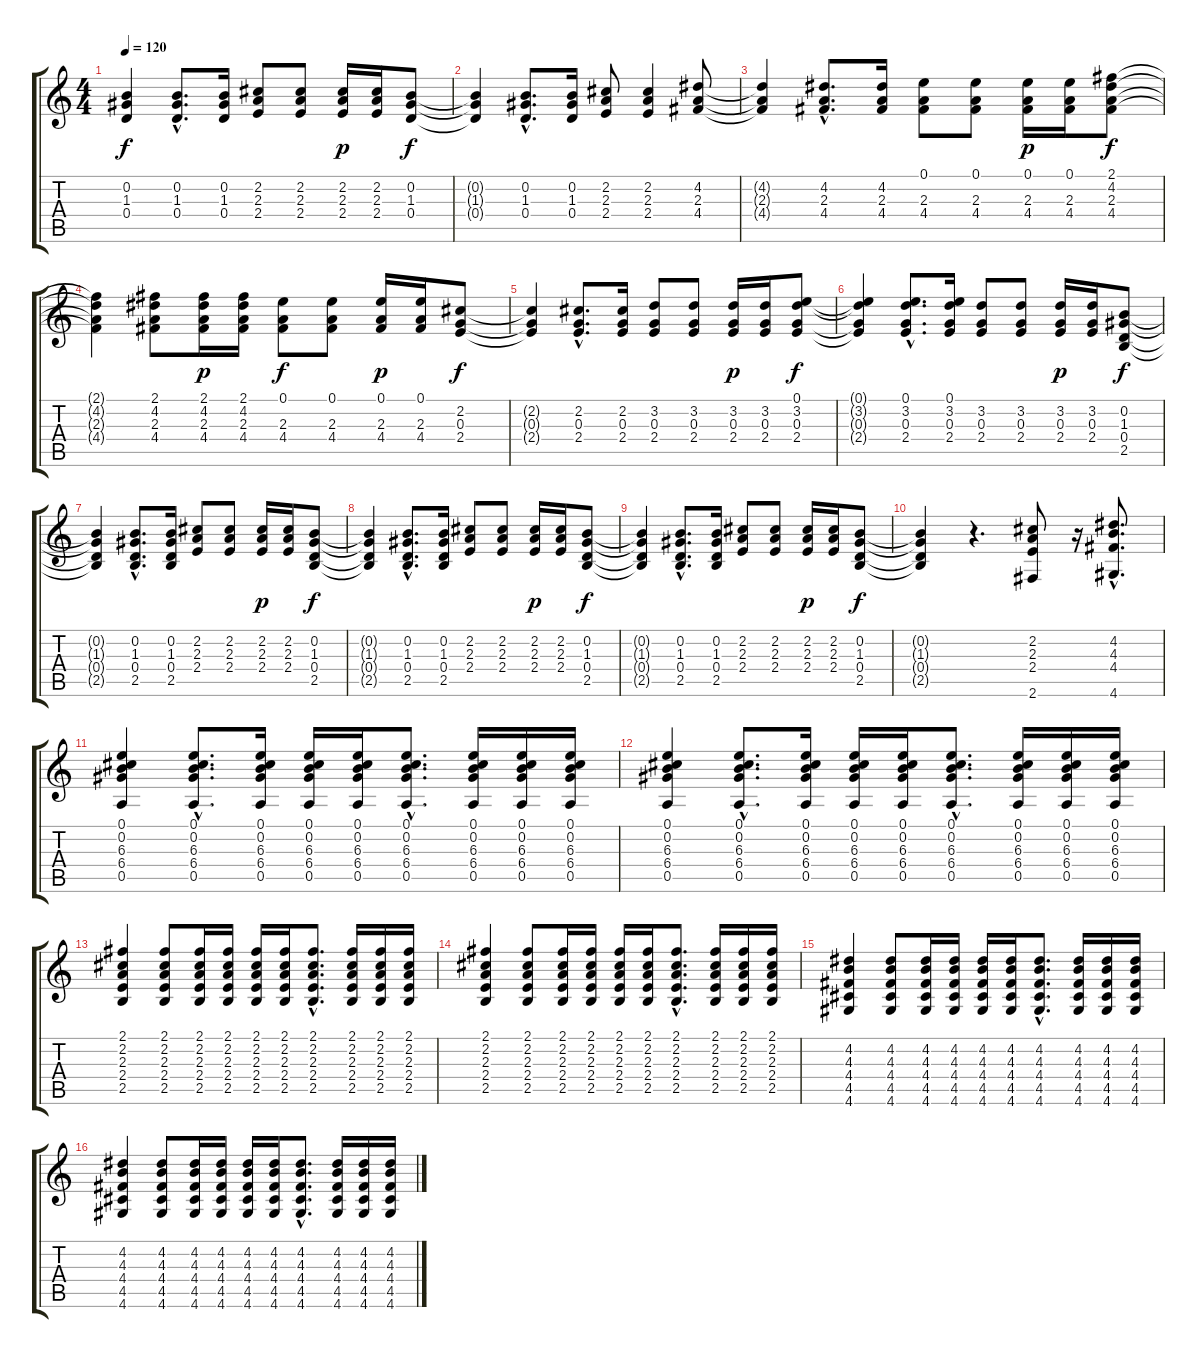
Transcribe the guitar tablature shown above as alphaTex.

\track "" {instrument acousticguitarsteel}
\staff {score tabs}
\tuning (E4 B3 G3 D3 A2 E2) {hide}
\ts (4 4)
\tempo 120
\clef g2
\ks c
(0.2{t} 1.3{t} 0.4{t}).4{dy f} (0.2{hac} 1.3{hac} 0.4{hac}).8{d} (0.2 1.3 0.4).16 (2.2 2.3 2.4).8 (2.2 2.3 2.4).8 (2.2 2.3 2.4).16{dy p} (2.2 2.3 2.4).16 (0.2 1.3 0.4).8{dy f} |
(0.2{t} 1.3{t} 0.4{t}).4 (0.2{hac} 1.3{hac} 0.4{hac}).8{d} (0.2 1.3 0.4).16 (2.2 2.3 2.4).8 (2.2 2.3 2.4).4 (4.2 2.3 4.4).8 |
(4.2{t} 2.3{t} 4.4{t}).4 (4.2{hac} 2.3{hac} 4.4{hac}).8{d} (4.2 2.3 4.4).16 (0.1 2.3 4.4).8 (0.1 2.3 4.4).8 (0.1 2.3 4.4).16{dy p} (0.1 2.3 4.4).16 (2.1 4.2 2.3 4.4).8{dy f} |
(2.1{t} 4.2{t} 2.3{t} 4.4{t}).4 (2.1 4.2 2.3 4.4).8 (2.1 4.2 2.3 4.4).16{dy p} (2.1 4.2 2.3 4.4).16 (0.1 2.3 4.4).8{dy f} (0.1 2.3 4.4).8 (0.1 2.3 4.4).16{dy p} (0.1 2.3 4.4).16 (2.2 0.3 2.4).8{dy f} |
(2.2{t} 0.3{t} 2.4{t}).4 (2.2{hac} 0.3{hac} 2.4{hac}).8{d} (2.2 0.3 2.4).16 (3.2 0.3 2.4).8 (3.2 0.3 2.4).8 (3.2 0.3 2.4).16{dy p} (3.2 0.3 2.4).16 (0.1 3.2 0.3 2.4).8{dy f} |
(0.1{t} 3.2{t} 0.3{t} 2.4{t}).4 (0.1{hac} 3.2{hac} 0.3{hac} 2.4{hac}).8{d} (0.1 3.2 0.3 2.4).16 (3.2 0.3 2.4).8 (3.2 0.3 2.4).8 (3.2 0.3 2.4).16{dy p} (3.2 0.3 2.4).16 (0.2 1.3 0.4 2.5).8{dy f} |
(0.2{t} 1.3{t} 0.4{t} 2.5{t}).4 (0.2{hac} 1.3{hac} 0.4{hac} 2.5{hac}).8{d} (0.2 1.3 0.4 2.5).16 (2.2 2.3 2.4).8 (2.2 2.3 2.4).8 (2.2 2.3 2.4).16{dy p} (2.2 2.3 2.4).16 (0.2 1.3 0.4 2.5).8{dy f} |
(0.2{t} 1.3{t} 0.4{t} 2.5{t}).4 (0.2{hac} 1.3{hac} 0.4{hac} 2.5{hac}).8{d} (0.2 1.3 0.4 2.5).16 (2.2 2.3 2.4).8 (2.2 2.3 2.4).8 (2.2 2.3 2.4).16{dy p} (2.2 2.3 2.4).16 (0.2 1.3 0.4 2.5).8{dy f} |
(0.2{t} 1.3{t} 0.4{t} 2.5{t}).4 (0.2{hac} 1.3{hac} 0.4{hac} 2.5{hac}).8{d} (0.2 1.3 0.4 2.5).16 (2.2 2.3 2.4).8 (2.2 2.3 2.4).8 (2.2 2.3 2.4).16{dy p} (2.2 2.3 2.4).16 (0.2 1.3 0.4 2.5).8{dy f} |
(0.2{t} 1.3{t} 0.4{t} 2.5{t}).4 r.4{d} (2.2 2.3 2.4 2.6).8 r.16 (4.2{hac} 4.3{hac} 4.4{hac} 4.6{hac}).8{d} |
(0.1 0.2 6.3 6.4 0.5).4 (0.1{hac} 0.2{hac} 6.3{hac} 6.4{hac} 0.5{hac}).8{d} (0.1 0.2 6.3 6.4 0.5).16 (0.1 0.2 6.3 6.4 0.5).16 (0.1 0.2 6.3 6.4 0.5).16 (0.1{hac} 0.2{hac} 6.3{hac} 6.4{hac} 0.5{hac}).8{d} (0.1 0.2 6.3 6.4 0.5).16 (0.1 0.2 6.3 6.4 0.5).16 (0.1 0.2 6.3 6.4 0.5).16 |
(0.1 0.2 6.3 6.4 0.5).4 (0.1{hac} 0.2{hac} 6.3{hac} 6.4{hac} 0.5{hac}).8{d} (0.1 0.2 6.3 6.4 0.5).16 (0.1 0.2 6.3 6.4 0.5).16 (0.1 0.2 6.3 6.4 0.5).16 (0.1{hac} 0.2{hac} 6.3{hac} 6.4{hac} 0.5{hac}).8{d} (0.1 0.2 6.3 6.4 0.5).16 (0.1 0.2 6.3 6.4 0.5).16 (0.1 0.2 6.3 6.4 0.5).16 |
(2.1 2.2 2.3 2.4 2.5).4 (2.1 2.2 2.3 2.4 2.5).8 (2.1 2.2 2.3 2.4 2.5).16 (2.1 2.2 2.3 2.4 2.5).16 (2.1 2.2 2.3 2.4 2.5).16 (2.1 2.2 2.3 2.4 2.5).16 (2.1{hac} 2.2{hac} 2.3{hac} 2.4{hac} 2.5{hac}).8{d} (2.1 2.2 2.3 2.4 2.5).16 (2.1 2.2 2.3 2.4 2.5).16 (2.1 2.2 2.3 2.4 2.5).16 |
(2.1 2.2 2.3 2.4 2.5).4 (2.1 2.2 2.3 2.4 2.5).8 (2.1 2.2 2.3 2.4 2.5).16 (2.1 2.2 2.3 2.4 2.5).16 (2.1 2.2 2.3 2.4 2.5).16 (2.1 2.2 2.3 2.4 2.5).16 (2.1{hac} 2.2{hac} 2.3{hac} 2.4{hac} 2.5{hac}).8{d} (2.1 2.2 2.3 2.4 2.5).16 (2.1 2.2 2.3 2.4 2.5).16 (2.1 2.2 2.3 2.4 2.5).16 |
(4.2 4.3 4.4 4.5 4.6).4 (4.2 4.3 4.4 4.5 4.6).8 (4.2 4.3 4.4 4.5 4.6).16 (4.2 4.3 4.4 4.5 4.6).16 (4.2 4.3 4.4 4.5 4.6).16 (4.2 4.3 4.4 4.5 4.6).16 (4.2{hac} 4.3{hac} 4.4{hac} 4.5{hac} 4.6{hac}).8{d} (4.2 4.3 4.4 4.5 4.6).16 (4.2 4.3 4.4 4.5 4.6).16 (4.2 4.3 4.4 4.5 4.6).16 |
(4.2 4.3 4.4 4.5 4.6).4 (4.2 4.3 4.4 4.5 4.6).8 (4.2 4.3 4.4 4.5 4.6).16 (4.2 4.3 4.4 4.5 4.6).16 (4.2 4.3 4.4 4.5 4.6).16 (4.2 4.3 4.4 4.5 4.6).16 (4.2{hac} 4.3{hac} 4.4{hac} 4.5{hac} 4.6{hac}).8{d} (4.2 4.3 4.4 4.5 4.6).16 (4.2 4.3 4.4 4.5 4.6).16 (4.2 4.3 4.4 4.5 4.6).16
